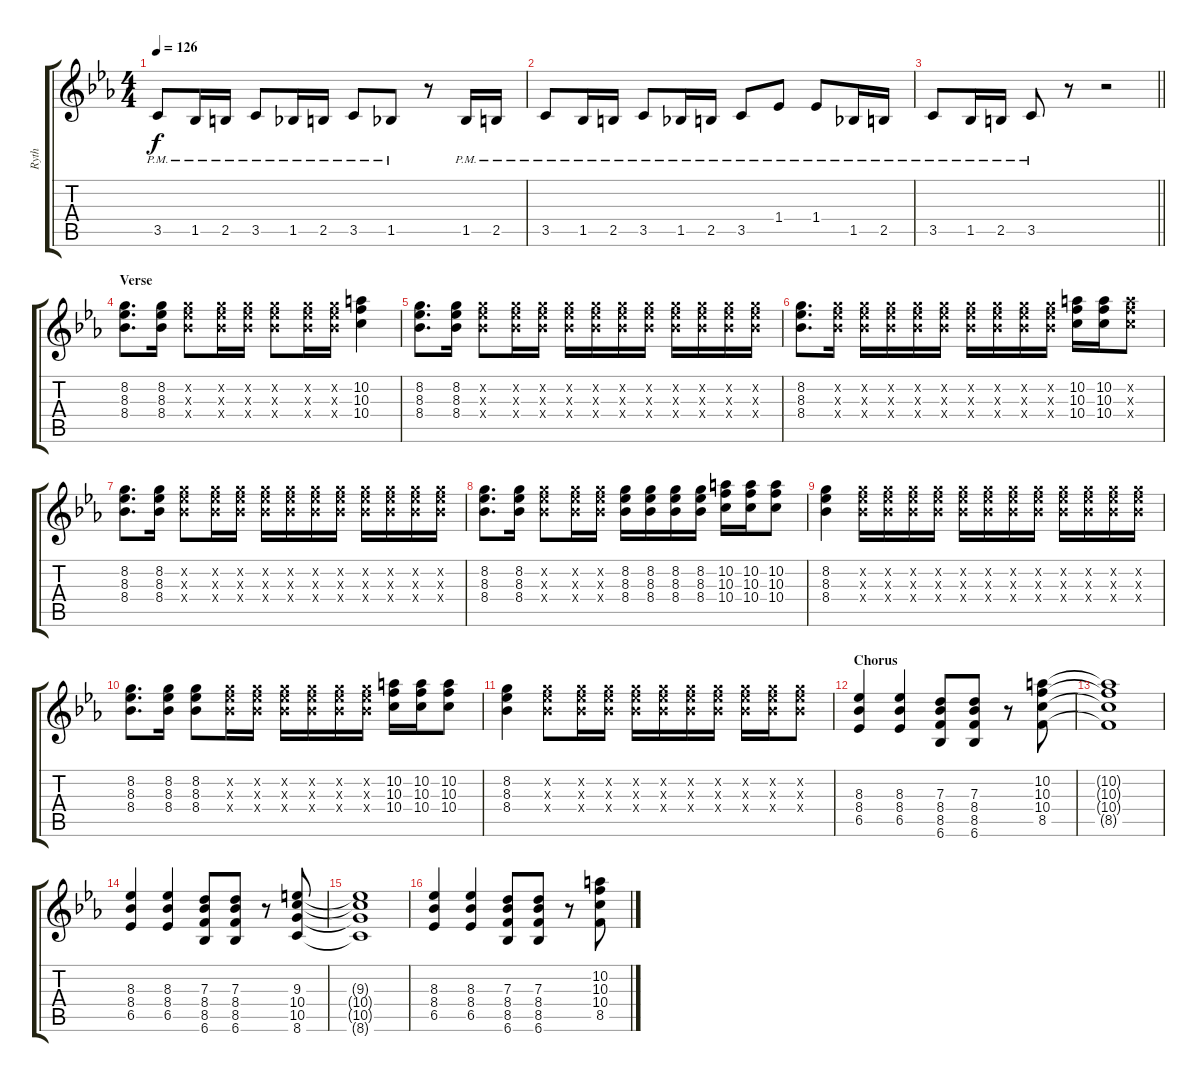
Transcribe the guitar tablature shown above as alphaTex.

\track ("Ryth" "Ryth") {instrument distortionguitar}
\staff {score tabs}
\tuning (E4 B3 G3 D3 A2 E2) {hide}
\ts (4 4)
\tempo 126
\clef g2
\ks eb
3.5{pm}.8{dy f} 1.5{pm}.16 2.5{pm}.16 3.5{pm}.8 1.5{pm}.16 2.5{pm}.16 3.5{pm}.8 1.5{pm}.8 r.8 1.5{pm}.16 2.5{pm}.16 |
3.5{pm}.8 1.5{pm}.16 2.5{pm}.16 3.5{pm}.8 1.5{pm}.16 2.5{pm}.16 3.5{pm}.8 1.4{pm}.8 1.4{pm}.8 1.5{pm}.16 2.5{pm}.16 |
\barLineRight lightlight
3.5{pm}.8 1.5{pm}.16 2.5{pm}.16 3.5{pm}.8 r.8 r.2 |
\section ("" "Verse")
(8.2 8.3 8.4).8{d} (8.2 8.3 8.4).16 (8.2{x} 8.3{x} 8.4{x}).8 (8.2{x} 8.3{x} 8.4{x}).16 (8.2{x} 8.3{x} 8.4{x}).16 (8.2{x} 8.3{x} 8.4{x}).8 (8.2{x} 8.3{x} 8.4{x}).16 (8.2{x} 8.3{x} 8.4{x}).16 (10.2 10.3 10.4).4 |
(8.2 8.3 8.4).8{d} (8.2 8.3 8.4).16 (8.2{x} 8.3{x} 8.4{x}).8 (8.2{x} 8.3{x} 8.4{x}).16 (8.2{x} 8.3{x} 8.4{x}).16 (8.2{x} 8.3{x} 8.4{x}).16 (8.2{x} 8.3{x} 8.4{x}).16 (8.2{x} 8.3{x} 8.4{x}).16 (8.2{x} 8.3{x} 8.4{x}).16 (8.2{x} 8.3{x} 8.4{x}).16 (8.2{x} 8.3{x} 8.4{x}).16 (8.2{x} 8.3{x} 8.4{x}).16 (8.2{x} 8.3{x} 8.4{x}).16 |
(8.2 8.3 8.4).8{d} (8.2{x} 8.3{x} 8.4{x}).16 (8.2{x} 8.3{x} 8.4{x}).16 (8.2{x} 8.3{x} 8.4{x}).16 (8.2{x} 8.3{x} 8.4{x}).16 (8.2{x} 8.3{x} 8.4{x}).16 (8.2{x} 8.3{x} 8.4{x}).16 (8.2{x} 8.3{x} 8.4{x}).16 (8.2{x} 8.3{x} 8.4{x}).16 (8.2{x} 8.3{x} 8.4{x}).16 (10.2 10.3 10.4).16 (10.2 10.3 10.4).16 (10.2{x} 10.3{x} 10.4{x}).8 |
(8.2 8.3 8.4).8{d} (8.2 8.3 8.4).16 (8.2{x} 8.3{x} 8.4{x}).8 (8.2{x} 8.3{x} 8.4{x}).16 (8.2{x} 8.3{x} 8.4{x}).16 (8.2{x} 8.3{x} 8.4{x}).16 (8.2{x} 8.3{x} 8.4{x}).16 (8.2{x} 8.3{x} 8.4{x}).16 (8.2{x} 8.3{x} 8.4{x}).16 (8.2{x} 8.3{x} 8.4{x}).16 (8.2{x} 8.3{x} 8.4{x}).16 (8.2{x} 8.3{x} 8.4{x}).16 (8.2{x} 8.3{x} 8.4{x}).16 |
(8.2 8.3 8.4).8{d} (8.2 8.3 8.4).16 (8.2{x} 8.3{x} 8.4{x}).8 (8.2{x} 8.3{x} 8.4{x}).16 (8.2{x} 8.3{x} 8.4{x}).16 (8.2 8.3 8.4).16 (8.2 8.3 8.4).16 (8.2 8.3 8.4).16 (8.2 8.3 8.4).16 (10.2 10.3 10.4).16 (10.2 10.3 10.4).16 (10.2 10.3 10.4).8 |
(8.2 8.3 8.4).4 (8.2{x} 8.3{x} 8.4{x}).16 (8.2{x} 8.3{x} 8.4{x}).16 (8.2{x} 8.3{x} 8.4{x}).16 (8.2{x} 8.3{x} 8.4{x}).16 (8.2{x} 8.3{x} 8.4{x}).16 (8.2{x} 8.3{x} 8.4{x}).16 (8.2{x} 8.3{x} 8.4{x}).16 (8.2{x} 8.3{x} 8.4{x}).16 (8.2{x} 8.3{x} 8.4{x}).16 (8.2{x} 8.3{x} 8.4{x}).16 (8.2{x} 8.3{x} 8.4{x}).16 (8.2{x} 8.3{x} 8.4{x}).16 |
(8.2 8.3 8.4).8{d} (8.2 8.3 8.4).16 (8.2 8.3 8.4).8 (8.2{x} 8.3{x} 8.4{x}).16 (8.2{x} 8.3{x} 8.4{x}).16 (8.2{x} 8.3{x} 8.4{x}).16 (8.2{x} 8.3{x} 8.4{x}).16 (8.2{x} 8.3{x} 8.4{x}).16 (8.2{x} 8.3{x} 8.4{x}).16 (10.2 10.3 10.4).16 (10.2 10.3 10.4).16 (10.2 10.3 10.4).8 |
(8.2 8.3 8.4).4 (8.2{x} 8.3{x} 8.4{x}).8 (8.2{x} 8.3{x} 8.4{x}).16 (8.2{x} 8.3{x} 8.4{x}).16 (8.2{x} 8.3{x} 8.4{x}).16 (8.2{x} 8.3{x} 8.4{x}).16 (8.2{x} 8.3{x} 8.4{x}).16 (8.2{x} 8.3{x} 8.4{x}).16 (8.2{x} 8.3{x} 8.4{x}).16 (8.2{x} 8.3{x} 8.4{x}).16 (8.2{x} 8.3{x} 8.4{x}).8 |
\section ("" "Chorus")
(8.3 8.4 6.5).4 (8.3 8.4 6.5).4 (7.3 8.4 8.5 6.6).8 (7.3 8.4 8.5 6.6).8 r.8 (10.2 10.3 10.4 8.5).8 |
(10.2{t} 10.3{t} 10.4{t} 8.5{t}).1 |
(8.3 8.4 6.5).4 (8.3 8.4 6.5).4 (7.3 8.4 8.5 6.6).8 (7.3 8.4 8.5 6.6).8 r.8 (9.3 10.4 10.5 8.6).8 |
(9.3{t} 10.4{t} 10.5{t} 8.6{t}).1 |
(8.3 8.4 6.5).4 (8.3 8.4 6.5).4 (7.3 8.4 8.5 6.6).8 (7.3 8.4 8.5 6.6).8 r.8 (10.2 10.3 10.4 8.5).8
